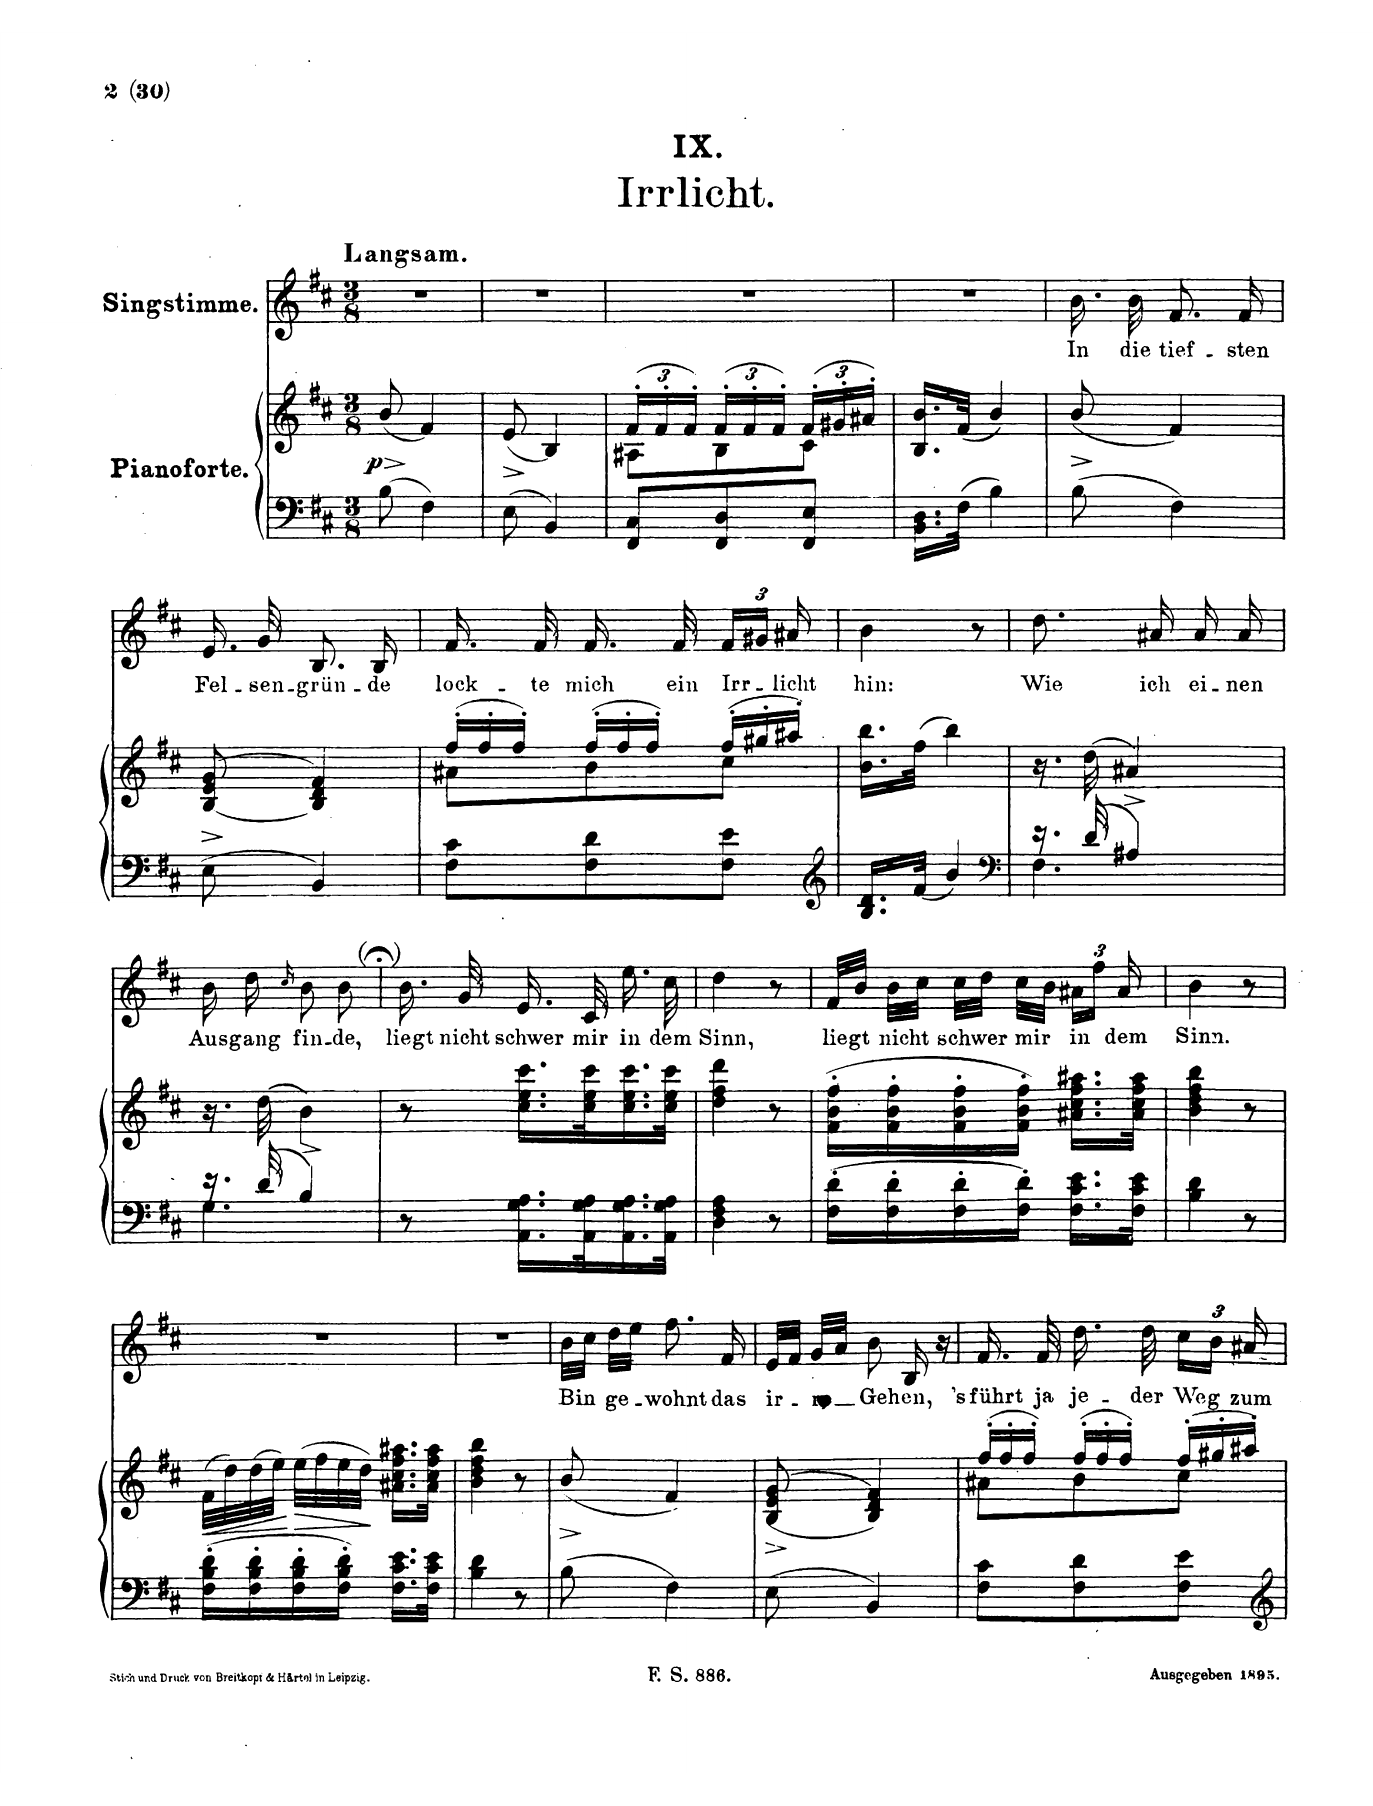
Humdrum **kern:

**kern	**kern	**dynam	**kern	**text
*part2	*part2	*part2	*part1	*part1
*staff3	*staff2	*staff2/3	*staff1	*staff1
*I"Pianoforte	*	*	*I"Singstimme Voice	*
*I'Pno	*	*	*	*
*clefF4	*clefG2	*	*clefG2	*
*k[f#c#]	*k[f#c#]	*	*k[f#c#]	*
*M3/8	*M3/8	*	*M3/8	*
=1	=1	=1	=1	=1
!	!	!	!LO:TX:a:B:t=Langsam	!
!	!	!LO:DY:b	!	!
8B\	(8b^<\	p	4.r	.
4F#\	4f#/)	.	.	.
=2	=2	=2	=2	=2
8E\	(8e^</	.	4.r	.
4BB/	4B/)	.	.	.
=3	=3	=3	=3	=3
*	*Xbrackettup	*	*	*
*	*^	*	*	*
8FF#/ 8C#/L	(24f#'/LL	8A#X\L	.	4.r	.
.	24f#'/	.	.	.	.
.	24f#'/JJ)	.	.	.	.
8FF#/ 8D/	(24f#'/LL	8B\	.	.	.
.	24f#'/	.	.	.	.
.	24f#'/JJ)	.	.	.	.
8FF#/ 8E/J	(24f#'/LL	8c#\J	.	.	.
.	24g#X'/	.	.	.	.
.	24a#X'/JJ)	.	.	.	.
*	*v	*v	*	*	*
=4	=4	=4	=4	=4
16.BB\ 16.D\LL	16.B/ 16.b/LL	.	4.r	.
32F#\JJk	(32f#/JJk	.	.	.
4B\	4b\)	.	.	.
=5	=5	=5	=5	=5
8B\	(8b^<\	.	16.b\	In
.	.	.	32b\	die
4F#\	4f#/)	.	8.f#/	tief-
.	.	.	16f#/	-sten
=6	=6	=6	=6	=6
8E\	([8B/^ 8e/^ 8g/^	.	16.e/	Fel-
.	.	.	32g/	-sen-
4BB/	4B/] 4d/ 4f#/)	.	8.B/	-grün-
.	.	.	16B/	-de
=7	=7	=7	=7	=7
*	*Xtuplet	*	*	*
*	*^	*	*	*
8F#\ 8c#\L	(24ff#'/LL	8a#X\L	.	16.f#/	lock-
.	24ff#'/	.	.	.	.
.	24ff#'/JJ)	.	.	.	.
.	.	.	.	32f#/	-te
8F#\ 8d\	(24ff#'/LL	8b\	.	16.f#/	mich
.	24ff#'/	.	.	.	.
.	24ff#'/JJ)	.	.	.	.
.	.	.	.	32f#/	ein
8F#\ 8e\J	(24ff#'/LL	8cc#\J	.	24f#/LL	Irr-
.	24gg#X'/	.	.	24g#X/JJ	.
.	24aa#X'/JJ)	.	.	24a#X/	-licht
*	*v	*v	*	*	*
=8	=8	=8	=8	=8
*clefG2	*	*	*	*
16.B/ 16.d/LL	16.b\ 16.bb\LL	.	4b\	hin:
32f#/JJk	(32ff#\JJk	.	.	.
4b\	4bb\)	.	.	.
.	.	.	8r	.
=9	=9	=9	=9	=9
*clefF4	*	*	*	*
*^	*	*	*	*
16.r	4.F#\	16.r	.	8.dd\	Wie
32d/	.	(32dd\	.	.	.
4A#X/	.	4a#X/)	.	.	.
.	.	.	.	16a#X/	ich
.	.	.	.	16a#/	ei-
.	.	.	.	16a#/	-nen
=10	=10	=10	=10	=10	=10
16.r	4.G\	16.r	.	16b\	Aus-
.	.	.	.	16dd\	-gang
32d/	.	(32dd\	.	.	.
.	.	.	.	16qcc#/	.
4B^/	.	4b\)	.	8b\	fin-
.	.	.	.	8b\	-de,
*v	*v	*	*	*	*
=11	=11	=11	=11	=11
8r	8r	.	16.b\	liegt
.	.	.	32g/	nicht
16.AA\ 16.G\ 16.A\LL	16.cc#\ 16.ee\ 16.ccc#\LL	.	16.e/	schwer
32AA\ 32G\ 32A\K	32cc#\ 32ee\ 32ccc#\K	.	32c#/	mir
16.AA\ 16.G\ 16.A\	16.cc#\ 16.ee\ 16.ccc#\	.	16.ee\	in
32AA\ 32G\ 32A\JJk	32cc#\ 32ee\ 32ccc#\JJk	.	32cc#\	dem
=12	=12	=12	=12	=12
4D\ 4F#\ 4A\	4dd\ 4ff#\ 4ddd\	.	4dd\	Sinn,
8r	8r	.	8r	.
=13	=13	=13	=13	=13
16F#\' 16d\'LL	(16f#\' 16b\' 16ff#\'LL	.	32f#/LLL	liegt
.	.	.	32b/JJJ	.
16F#\' 16d\'	16f#\' 16b\' 16ff#\'	.	32b\LLL	nicht
.	.	.	32cc#\JJJ	.
16F#\' 16d\'	16f#\' 16b\' 16ff#\'	.	32cc#\LLL	schwer
.	.	.	32dd\JJJ	.
16F#\' 16d\'JJ	16f#\' 16b\' 16ff#\'JJ)	.	32cc#\LLL	mir
.	.	.	32b\JJJ	.
16.F#\ 16.c#\ 16.e\LL	16.a#X\ 16.cc#\ 16.ff#\ 16.aa#X\LL	.	24a#X\LL	in
.	.	.	24ff#\JJ	.
.	.	.	24a#/	dem
32F#\ 32c#\ 32e\JJk	32a#\ 32cc#\ 32ff#\ 32aa#\JJk	.	.	.
=14	=14	=14	=14	=14
4B\ 4d\	4b\ 4dd\ 4ff#\ 4bb\	.	4b\	Sinn.
8r	8r	.	8r	.
=15	=15	=15	=15	=15
!	!	!LO:HP:b	!	!
16F#\' 16B\' 16d\'LL	(32f#\LLL	<	4.r	.
.	32dd\)	.	.	.
16F#\' 16B\' 16d\'	(32dd\	.	.	.
.	32ee\JJJ)	.	.	.
!	!	!LO:HP:n=1:b	!	!
16F#\' 16B\' 16d\'	(32ee\LLL	[ >	.	.
.	32ff#\	.	.	.
16F#\' 16B\' 16d\'JJ	32ee\	.	.	.
.	32dd\JJJ)	.	.	.
16.F#\ 16.c#\ 16.e\LL	16.a#X\ 16.cc#\ 16.ff#\ 16.aa#X\LL	]	.	.
32F#\ 32c#\ 32e\JLL	32a#\ 32cc#\ 32ff#\ 32aa#\JLL	.	.	.
=16	=16	=16	=16	=16
4B\ 4d\	4b\ 4dd\ 4ff#\ 4bb\	.	4.r	.
8r	8r	.	.	.
=17	=17	=17	=17	=17
8B\	(8b^<\	.	32b\LLL	Bin
.	.	.	32cc#\JJJ	.
.	.	.	32dd\LLL	ge-
.	.	.	32ee\JJJ	.
4F#\	4f#/)	.	8.ff#\	-wohnt
.	.	.	16f#/	das
=18	=18	=18	=18	=18
8E\	(>8B/^ 8e/^ 8g/^	.	32e/LLL	ir-
.	.	.	32f#/JJJ	.
.	.	.	32g/LLL	-re
.	.	.	32a/JJJ	.
4BB/	4B/ 4d/ 4f#/)	.	8b\	Ge-
.	.	.	16B/	-hen,
.	.	.	16r	.
=19	=19	=19	=19	=19
*	*^	*	*	*
8F#\ 8c#\L	(24ff#'/LL	8a#X\L	.	16.f#/	’sführt
.	24ff#'/	.	.	.	.
.	24ff#'/JJ)	.	.	.	.
.	.	.	.	32f#/	ja
8F#\ 8d\	(24ff#'/LL	8b\	.	16.dd\	je-
.	24ff#'/	.	.	.	.
.	24ff#'/JJ)	.	.	.	.
.	.	.	.	32dd\	-der
8F#\ 8e\J	(24ff#'/LL	8cc#\J	.	24cc#\LL	Weg
.	24gg#X'/	.	.	24b\JJ	.
.	24aa#X'/JJ)	.	.	24a#X/	zum
*	*v	*v	*	*	*
=	=	=	=	=
*-	*-	*-	*-	*-
